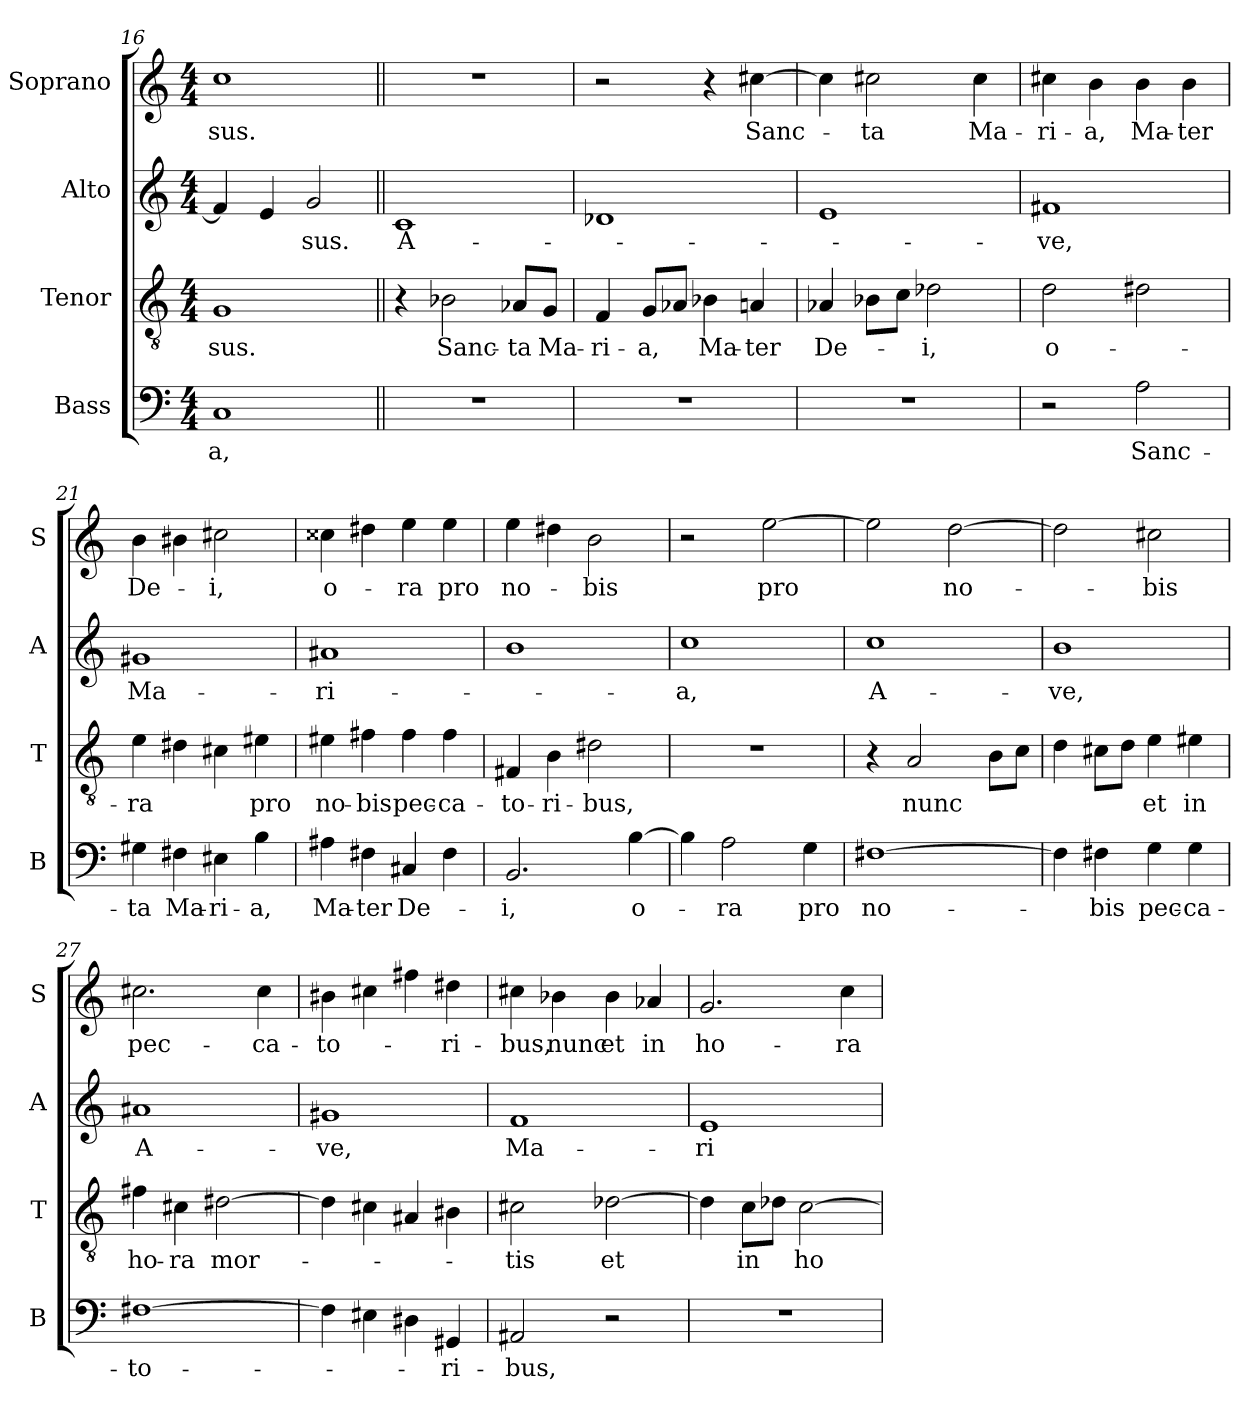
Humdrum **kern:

**kern	**text	**kern	**text	**kern	**text	**kern	**text
*part4	*part4	*part3	*part3	*part2	*part2	*part1	*part1
*staff4	*staff4	*staff3	*staff3	*staff2	*staff2	*staff1	*staff1
*I"Bass	*	*I"Tenor	*	*I"Alto	*	*I"Soprano	*
*I'B	*	*I'T	*	*I'A	*	*I'S	*
*clefF4	*	*clefGv2	*	*clefG2	*	*clefG2	*
*k[]	*	*k[]	*	*k[]	*	*k[]	*
*M4/4	*	*M4/4	*	*M4/4	*	*M4/4	*
=16	=16	=16	=16	=16	=16	=16	=16
!	!LO:LY:b	!	!LO:LY:b	!	!	!	!LO:LY:b
1C	-a,	1G	-sus.	4f/]	.	1cc	-sus.
.	.	.	.	4e/	.	.	.
!	!	!	!	!	!LO:LY:b	!	!
.	.	.	.	2g/	-sus.	.	.
=17||	=17||	=17||	=17||	=17||	=17||	=17||	=17||
!	!	!	!	!	!LO:LY:b	!	!
1r	.	4r	.	1c	A-	1r	.
!	!	!	!LO:LY:b	!	!	!	!
.	.	2B-X\	Sanc-	.	.	.	.
!	!	!	!LO:LY:b	!	!	!	!
.	.	8A-X/L	-ta	.	.	.	.
!	!	!	!LO:LY:b	!	!	!	!
.	.	8G/J	Ma-	.	.	.	.
=18	=18	=18	=18	=18	=18	=18	=18
!	!	!	!LO:LY:b	!	!	!	!
1r	.	4F/	-ri-	1d-X	.	2r	.
!	!	!	!LO:LY:b	!	!	!	!
.	.	8G/L	-a,	.	.	.	.
.	.	8A-X/J	.	.	.	.	.
!	!	!	!LO:LY:b	!	!	!	!
.	.	4B-X\	Ma-	.	.	4r	.
!	!	!	!LO:LY:b	!	!	!	!LO:LY:b
.	.	4An/	-ter	.	.	[4cc#X\	Sanc-
!!LO:PB:g=z
=19	=19	=19	=19	=19	=19	=19	=19
!	!	!	!LO:LY:b	!	!	!	!
1r	.	4A-X/	De-	1e	.	4cc#\]	.
!	!	!	!	!	!	!	!LO:LY:b
.	.	8B-X\L	.	.	.	2cc#X\	-ta
.	.	8c\J	.	.	.	.	.
!	!	!	!LO:LY:b	!	!	!	!
.	.	2d-X\	-i,	.	.	.	.
!	!	!	!	!	!	!	!LO:LY:b
.	.	.	.	.	.	4cc#\	Ma-
=20	=20	=20	=20	=20	=20	=20	=20
!	!	!	!LO:LY:b	!	!LO:LY:b	!	!LO:LY:b
2r	.	2d\	o-	1f#X	-ve,	4cc#X\	-ri-
!	!	!	!	!	!	!	!LO:LY:b
.	.	.	.	.	.	4b\	-a,
!	!LO:LY:b	!	!	!	!	!	!LO:LY:b
2A\	Sanc-	2d#X\	.	.	.	4b\	Ma-
!	!	!	!	!	!	!	!LO:LY:b
.	.	.	.	.	.	4b\	-ter
=21	=21	=21	=21	=21	=21	=21	=21
!	!LO:LY:b	!	!LO:LY:b	!	!LO:LY:b	!	!LO:LY:b
4G#X\	-ta	4e\	-ra	1g#X	Ma-	4b\	De-
!	!LO:LY:b	!	!	!	!	!	!
4F#X\	Ma-	4d#X\	.	.	.	4b#X\	.
!	!LO:LY:b	!	!	!	!	!	!LO:LY:b
4E#X\	-ri-	4c#X\	.	.	.	2cc#X\	-i,
!	!LO:LY:b	!	!LO:LY:b	!	!	!	!
4B\	-a,	4e#X\	pro	.	.	.	.
=22	=22	=22	=22	=22	=22	=22	=22
!	!LO:LY:b	!	!LO:LY:b	!	!LO:LY:b	!	!LO:LY:b
4A#X\	Ma-	4e#X\	no-	1a#X	-ri-	4cc##X\	o-
!	!LO:LY:b	!	!LO:LY:b	!	!	!	!
4F#X\	-ter	4f#X\	-bis	.	.	4dd#X\	.
!	!LO:LY:b	!	!LO:LY:b	!	!	!	!LO:LY:b
4C#X/	De-	4f#\	pec-	.	.	4ee\	-ra
!	!	!	!LO:LY:b	!	!	!	!LO:LY:b
4F#\	.	4f#\	-ca-	.	.	4ee\	pro
=23	=23	=23	=23	=23	=23	=23	=23
!	!LO:LY:b	!	!LO:LY:b	!	!	!	!LO:LY:b
2.BB/	-i,	4F#X/	-to-	1b	.	4ee\	no-
!	!	!	!LO:LY:b	!	!	!	!
.	.	4B\	-ri-	.	.	4dd#X\	.
!	!	!	!LO:LY:b	!	!	!	!LO:LY:b
.	.	2d#X\	-bus,	.	.	2b\	-bis
!	!LO:LY:b	!	!	!	!	!	!
[4B\	o-	.	.	.	.	.	.
=24	=24	=24	=24	=24	=24	=24	=24
!	!	!	!	!	!LO:LY:b	!	!
4B\]	.	1r	.	1cc	-a,	2r	.
!	!LO:LY:b	!	!	!	!	!	!
2A\	-ra	.	.	.	.	.	.
!	!	!	!	!	!	!	!LO:LY:b
.	.	.	.	.	.	[2ee\	pro
!	!LO:LY:b	!	!	!	!	!	!
4G\	pro	.	.	.	.	.	.
!!LO:LB:g=z
=25	=25	=25	=25	=25	=25	=25	=25
!	!LO:LY:b	!	!	!	!LO:LY:b	!	!
[1F#X	no-	4r	.	1cc	A-	2ee\]	.
!	!	!	!LO:LY:b	!	!	!	!
.	.	2A/	nunc	.	.	.	.
!	!	!	!	!	!	!	!LO:LY:b
.	.	.	.	.	.	[2dd\	no-
.	.	8B\L	.	.	.	.	.
.	.	8c\J	.	.	.	.	.
=26	=26	=26	=26	=26	=26	=26	=26
!	!	!	!	!	!LO:LY:b	!	!
4F#\]	.	4d\	.	1b	-ve,	2dd\]	.
!	!LO:LY:b	!	!	!	!	!	!
4F#X\	-bis	8c#X\L	.	.	.	.	.
.	.	8d\J	.	.	.	.	.
!	!LO:LY:b	!	!LO:LY:b	!	!	!	!LO:LY:b
4G\	pec-	4e\	et	.	.	2cc#X\	-bis
!	!LO:LY:b	!	!LO:LY:b	!	!	!	!
4G\	-ca-	4e#X\	in	.	.	.	.
=27	=27	=27	=27	=27	=27	=27	=27
!	!LO:LY:b	!	!LO:LY:b	!	!LO:LY:b	!	!LO:LY:b
[1F#X	-to-	4f#X\	ho-	1a#X	A-	2.cc#X\	pec-
!	!	!	!LO:LY:b	!	!	!	!
.	.	4c#X\	-ra	.	.	.	.
!	!	!	!LO:LY:b	!	!	!	!
.	.	[2d#X\	mor-	.	.	.	.
!	!	!	!	!	!	!	!LO:LY:b
.	.	.	.	.	.	4cc#\	-ca-
=28	=28	=28	=28	=28	=28	=28	=28
!	!	!	!	!	!LO:LY:b	!	!LO:LY:b
4F#\]	.	4d#\]	.	1g#X	-ve,	4b#X\	-to-
4E#X\	.	4c#X\	.	.	.	4cc#X\	.
4D#X\	.	4A#X/	.	.	.	4ff#X\	.
!	!LO:LY:b	!	!	!	!	!	!LO:LY:b
4GG#X/	-ri-	4B#X\	.	.	.	4dd#X\	-ri-
=29	=29	=29	=29	=29	=29	=29	=29
!	!LO:LY:b	!	!LO:LY:b	!	!LO:LY:b	!	!LO:LY:b
2AA#X/	-bus,	2c#X\	-tis	1f	Ma-	4cc#X\	-bus,
!	!	!	!	!	!	!	!LO:LY:b
.	.	.	.	.	.	4b-X\	nunc
!	!	!	!LO:LY:b	!	!	!	!LO:LY:b
2r	.	[2d-X\	et	.	.	4b-\	et
!	!	!	!	!	!	!	!LO:LY:b
.	.	.	.	.	.	4a-X/	in
=30	=30	=30	=30	=30	=30	=30	=30
!	!	!	!	!	!LO:LY:b	!	!LO:LY:b
1r	.	4d-\]	.	1e	-ri-	2.g/	ho-
!	!	!	!LO:LY:b	!	!	!	!
.	.	8c\L	in	.	.	.	.
.	.	8d-X\J	.	.	.	.	.
!	!	!	!LO:LY:b	!	!	!	!
.	.	[2c\	ho-	.	.	.	.
!	!	!	!	!	!	!	!LO:LY:b
.	.	.	.	.	.	4cc\	-ra
=	=	=	=	=	=	=	=
*-	*-	*-	*-	*-	*-	*-	*-
